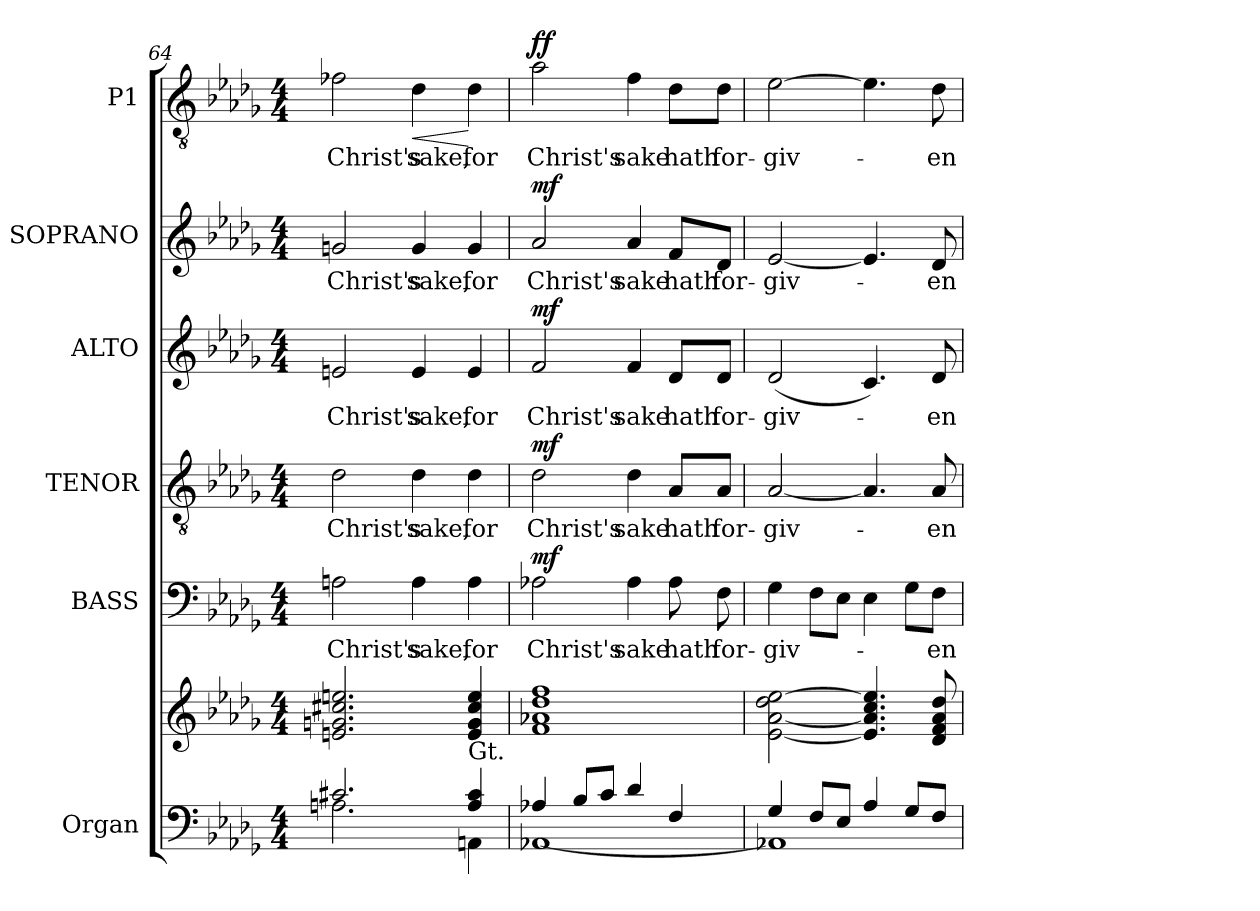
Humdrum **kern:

**kern	**kern	**dynam	**kern	**text	**dynam	**kern	**text	**dynam	**kern	**text	**dynam	**kern	**text	**dynam	**kern	**text	**dynam
*part6	*part6	*part6	*part5	*part5	*part5	*part4	*part4	*part4	*part3	*part3	*part3	*part2	*part2	*part2	*part1	*part1	*part1
*staff7	*staff6	*staff6/7	*staff5	*staff5	*staff5	*staff4	*staff4	*staff4	*staff3	*staff3	*staff3	*staff2	*staff2	*staff2	*staff1	*staff1	*staff1
*I"Organ	*	*	*I"BASS	*	*	*I"TENOR	*	*	*I"ALTO	*	*	*I"SOPRANO	*	*	*I"P1	*	*
*I'Org.	*	*	*I'B.	*	*	*I'T.	*	*	*I'A.	*	*	*I'S.	*	*	*	*	*
*clefF4	*clefG2	*	*clefF4	*	*	*clefGv2	*	*	*clefG2	*	*	*clefG2	*	*	*clefGv2	*	*
*	*	*	*	*	*	*ITrd7c12	*	*	*	*	*	*	*	*	*ITrd7c12	*	*
*k[b-e-a-d-g-]	*k[b-e-a-d-g-]	*	*k[b-e-a-d-g-]	*	*	*k[b-e-a-d-g-]	*	*	*k[b-e-a-d-g-]	*	*	*k[b-e-a-d-g-]	*	*	*k[b-e-a-d-g-]	*	*
*D-:	*D-:	*	*D-:	*	*	*D-:	*	*	*D-:	*	*	*D-:	*	*	*D-:	*	*
*M4/4	*M4/4	*	*M4/4	*	*	*M4/4	*	*	*M4/4	*	*	*M4/4	*	*	*M4/4	*	*
=64	=64	=64	=64	=64	=64	=64	=64	=64	=64	=64	=64	=64	=64	=64	=64	=64	=64
*^	*	*	*	*	*	*	*	*	*	*	*	*	*	*	*	*	*
!	!	!	!	!	!LO:LY:b:color=#000000	!	!	!	!	!	!	!	!	!	!	!	!	!
!	!	!	!	!	!	!	!	!LO:LY:b:color=#000000	!	!	!	!	!	!	!	!	!	!
!	!	!	!	!	!	!	!	!	!	!	!LO:LY:b:color=#000000	!	!	!	!	!	!	!
!	!	!	!	!	!	!	!	!	!	!	!	!	!	!LO:LY:b:color=#000000	!	!	!	!
!	!	!	!	!	!	!	!	!	!	!	!	!	!	!	!	!	!LO:LY:b:color=#000000	!
2.c#Xi/	2.Ani\	2.eni/ 2.gni 2.cc#Xi 2.eeni	.	2Ani\	Christ's	.	2D-i\	Christ's	.	2eni/	Christ's	.	2gni/	Christ's	.	2F-Xi\	Christ's	.
!	!	!	!	!	!LO:LY:b:color=#000000	!	!	!	!	!	!	!	!	!	!	!	!	!
!	!	!	!	!	!	!	!	!LO:LY:b:color=#000000	!	!	!	!	!	!	!	!	!	!
!	!	!	!	!	!	!	!	!	!	!	!LO:LY:b:color=#000000	!	!	!	!	!	!	!
!	!	!	!	!	!	!	!	!	!	!	!	!	!	!LO:LY:b:color=#000000	!	!	!	!
!	!	!	!	!	!	!	!	!	!	!	!	!	!	!	!	!	!LO:LY:b:color=#000000	!LO:HP:b
.	.	.	.	4Ai\	sake,	.	4D-i\	sake,	.	4ei/	sake,	.	4gi/	sake,	.	4D-i\	sake,	<
!	!	!	!	!	!LO:LY:b:color=#000000	!	!	!	!	!	!	!	!	!	!	!	!	!
!	!	!	!	!	!	!	!	!LO:LY:b:color=#000000	!	!	!	!	!	!	!	!	!	!
!	!	!	!	!	!	!	!	!	!	!	!LO:LY:b:color=#000000	!	!	!	!	!	!	!
!	!	!	!	!	!	!	!	!	!	!	!	!	!	!LO:LY:b:color=#000000	!	!	!	!
!LO:TX:a:t=Gt.	!	!	!	!	!	!	!	!	!	!	!	!	!	!	!	!	!	!
!	!	!	!	!	!	!	!	!	!	!	!	!	!	!	!	!	!LO:LY:b:color=#000000	!
4Ai/ 4c#i	4AAni\	4ei/ 4gi 4cc#i 4eei	[ [	4Ai\	for	.	4D-i\	for	.	4ei/	for	.	4gi/	for	.	4D-i\	for	[
=65	=65	=65	=65	=65	=65	=65	=65	=65	=65	=65	=65	=65	=65	=65	=65	=65	=65	=65
!	!	!	!	!	!LO:LY:b:color=#000000	!	!	!	!	!	!	!	!	!	!	!	!	!
!	!	!	!	!	!	!	!	!LO:LY:b:color=#000000	!	!	!	!	!	!	!	!	!	!
!	!	!	!	!	!	!	!	!	!	!	!LO:LY:b:color=#000000	!	!	!	!	!	!	!
!	!	!	!	!	!	!	!	!	!	!	!	!	!	!LO:LY:b:color=#000000	!	!	!	!
!	!	!	!	!	!	!	!	!	!	!	!	!	!	!	!	!	!LO:LY:b:color=#000000	!
4A-Xi/	[1AA-Xi	1fi 1a-Xi 1dd-i 1ffi	.	2A-Xi\	Christ's	mf	2D-i\	Christ's	mf	2fi/	Christ's	mf	2a-i/	Christ's	mf	2A-i\	Christ's	ff
8B-i/L	.	.	.	.	.	.	.	.	.	.	.	.	.	.	.	.	.	.
8ci/J	.	.	.	.	.	.	.	.	.	.	.	.	.	.	.	.	.	.
!	!	!	!	!	!LO:LY:b:color=#000000	!	!	!	!	!	!	!	!	!	!	!	!	!
!	!	!	!	!	!	!	!	!LO:LY:b:color=#000000	!	!	!	!	!	!	!	!	!	!
!	!	!	!	!	!	!	!	!	!	!	!LO:LY:b:color=#000000	!	!	!	!	!	!	!
!	!	!	!	!	!	!	!	!	!	!	!	!	!	!LO:LY:b:color=#000000	!	!	!	!
!	!	!	!	!	!	!	!	!	!	!	!	!	!	!	!	!	!LO:LY:b:color=#000000	!
4d-i/	.	.	.	4A-i\	sake	.	4D-i\	sake	.	4fi/	sake	.	4a-i/	sake	.	4Fi\	sake	.
!	!	!	!	!	!LO:LY:b:color=#000000	!	!	!	!	!	!	!	!	!	!	!	!	!
!	!	!	!	!	!	!	!	!LO:LY:b:color=#000000	!	!	!	!	!	!	!	!	!	!
!	!	!	!	!	!	!	!	!	!	!	!LO:LY:b:color=#000000	!	!	!	!	!	!	!
!	!	!	!	!	!	!	!	!	!	!	!	!	!	!LO:LY:b:color=#000000	!	!	!	!
!	!	!	!	!	!	!	!	!	!	!	!	!	!	!	!	!	!LO:LY:b:color=#000000	!
4Fi/	.	.	.	8A-i\	hath	.	8AA-i/L	hath	.	8d-i/L	hath	.	8fi/L	hath	.	8D-i\L	hath	.
!	!	!	!	!	!LO:LY:b:color=#000000	!	!	!	!	!	!	!	!	!	!	!	!	!
!	!	!	!	!	!	!	!	!LO:LY:b:color=#000000	!	!	!	!	!	!	!	!	!	!
!	!	!	!	!	!	!	!	!	!	!	!LO:LY:b:color=#000000	!	!	!	!	!	!	!
!	!	!	!	!	!	!	!	!	!	!	!	!	!	!LO:LY:b:color=#000000	!	!	!	!
!	!	!	!	!	!	!	!	!	!	!	!	!	!	!	!	!	!LO:LY:b:color=#000000	!
.	.	.	.	8Fi\	for-	.	8AA-i/J	for-	.	8d-i/J	for-	.	8d-i/J	for-	.	8D-i\J	for-	.
!!LO:LB:g=z
=66	=66	=66	=66	=66	=66	=66	=66	=66	=66	=66	=66	=66	=66	=66	=66	=66	=66	=66
!	!	!	!	!	!LO:LY:b:color=#000000	!	!	!	!	!	!	!	!	!	!	!	!	!
!	!	!	!	!	!	!	!	!LO:LY:b:color=#000000	!	!	!	!	!	!	!	!	!	!
!	!	!	!	!	!	!	!	!	!	!	!LO:LY:b:color=#000000	!	!	!	!	!	!	!
!	!	!	!	!	!	!	!	!	!	!	!	!	!	!LO:LY:b:color=#000000	!	!	!	!
!	!	!	!	!	!	!	!	!	!	!	!	!	!	!	!	!	!LO:LY:b:color=#000000	!
4G-i/	1AA-Xi]	[2e-i\ [2a-i 2dd-i [2ee-i	.	4G-i\	-giv-	.	[2AA-i/	-giv-	.	(2d-i/	-giv-	.	[2e-i/	-giv-	.	[2E-i\	-giv-	.
8Fi/L	.	.	.	8Fi\L	.	.	.	.	.	.	.	.	.	.	.	.	.	.
8E-i/J	.	.	.	8E-i\J	.	.	.	.	.	.	.	.	.	.	.	.	.	.
4A-i/	.	4.e-i/] 4.a-i] 4.cci 4.ee-i]	.	4E-i\	.	.	4.AA-i/]	.	.	4.ci/)	.	.	4.e-i/]	.	.	4.E-i\]	.	.
8G-i/L	.	.	.	8G-i\L	.	.	.	.	.	.	.	.	.	.	.	.	.	.
!	!	!	!	!	!LO:LY:b:color=#000000	!	!	!	!	!	!	!	!	!	!	!	!	!
!	!	!	!	!	!	!	!	!LO:LY:b:color=#000000	!	!	!	!	!	!	!	!	!	!
!	!	!	!	!	!	!	!	!	!	!	!LO:LY:b:color=#000000	!	!	!	!	!	!	!
!	!	!	!	!	!	!	!	!	!	!	!	!	!	!LO:LY:b:color=#000000	!	!	!	!
!	!	!	!	!	!	!	!	!	!	!	!	!	!	!	!	!	!LO:LY:b:color=#000000	!
8Fi/J	.	8d-i/ 8fi 8a-i 8dd-i	.	8Fi\J	-en	.	8AA-i/	-en	.	8d-i/	-en	.	8d-i/	-en	.	8D-i\	-en	.
*v	*v	*	*	*	*	*	*	*	*	*	*	*	*	*	*	*	*	*
=	=	=	=	=	=	=	=	=	=	=	=	=	=	=	=	=	=
*-	*-	*-	*-	*-	*-	*-	*-	*-	*-	*-	*-	*-	*-	*-	*-	*-	*-
